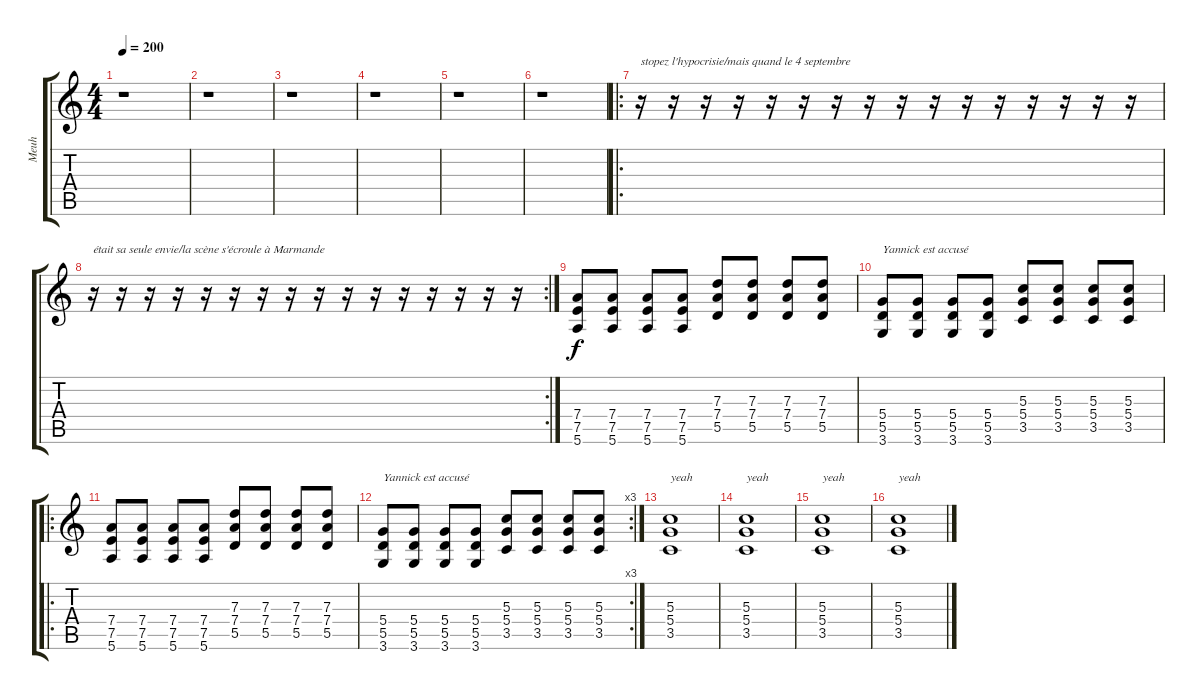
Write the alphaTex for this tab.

\track ("Meuh" "Meuh") {instrument distortionguitar}
\staff {score tabs}
\tuning (E4 B3 G3 D3 A2 E2) {hide}
\ts (4 4)
\tempo 200
\clef g2
\ks c
r.1{dy f instrument distortionguitar} |
r.1 |
r.1 |
r.1 |
r.1 |
r.1 |
\ro
r.16{txt "stopez l'hypocrisie/mais quand le 4 septembre"} r.16 r.16 r.16 r.16 r.16 r.16 r.16 r.16 r.16 r.16 r.16 r.16 r.16 r.16 r.16 |
\rc 2
r.16{txt "était sa seule envie/la scène s'écroule à Marmande"} r.16 r.16 r.16 r.16 r.16 r.16 r.16 r.16 r.16 r.16 r.16 r.16 r.16 r.16 r.16 |
(7.4 7.5 5.6).8 (7.4 7.5 5.6).8 (7.4 7.5 5.6).8 (7.4 7.5 5.6).8 (7.3 7.4 5.5).8 (7.3 7.4 5.5).8 (7.3 7.4 5.5).8 (7.3 7.4 5.5).8 |
(5.4 5.5 3.6).8{txt "Yannick est accusé"} (5.4 5.5 3.6).8 (5.4 5.5 3.6).8 (5.4 5.5 3.6).8 (5.3 5.4 3.5).8 (5.3 5.4 3.5).8 (5.3 5.4 3.5).8 (5.3 5.4 3.5).8 |
\ro
(7.4 7.5 5.6).8 (7.4 7.5 5.6).8 (7.4 7.5 5.6).8 (7.4 7.5 5.6).8 (7.3 7.4 5.5).8 (7.3 7.4 5.5).8 (7.3 7.4 5.5).8 (7.3 7.4 5.5).8 |
\rc 3
(5.4 5.5 3.6).8{txt "Yannick est accusé"} (5.4 5.5 3.6).8 (5.4 5.5 3.6).8 (5.4 5.5 3.6).8 (5.3 5.4 3.5).8 (5.3 5.4 3.5).8 (5.3 5.4 3.5).8 (5.3 5.4 3.5).8 |
(5.3 5.4 3.5).1{txt "yeah"} |
(5.3 5.4 3.5).1{txt "yeah"} |
(5.3 5.4 3.5).1{txt "yeah"} |
(5.3 5.4 3.5).1{txt "yeah"}
